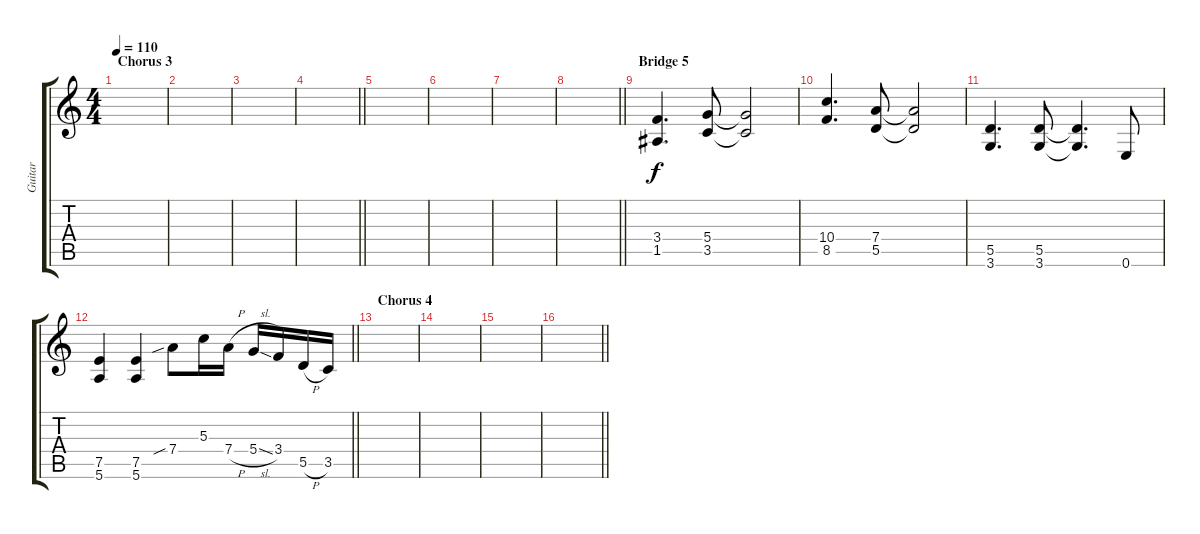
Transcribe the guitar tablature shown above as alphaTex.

\track ("Guitar " "Guitar ") {instrument overdrivenguitar}
\staff {score tabs}
\tuning (E4 B3 G3 D3 A2 E2) {hide}
\ts (4 4)
\section ("" "Chorus 3")
\tempo 110
\clef g2
\ks c
|
|
|
\barLineRight lightlight
|
|
|
|
\barLineRight lightlight
|
\section ("" "Bridge 5")
(3.4 1.5).4{d} (5.4 3.5).8 (5.4{t} 3.5{t}).2 |
(10.4 8.5).4{d} (7.4 5.5).8 (7.4{t} 5.5{t}).2 |
(5.5 3.6).4{d} (5.5 3.6).8 (5.5{t} 3.6{t}).4{d} 0.6.8 |
\barLineRight lightlight
(7.5 5.6).4 (7.5 5.6).4 7.4{sib}.8 5.3.16 7.4{h}.16 5.4{sl}.16 3.4.16 5.5{h}.16 3.5.16 |
\section ("" "Chorus 4")
|
|
|
\barLineRight lightlight
